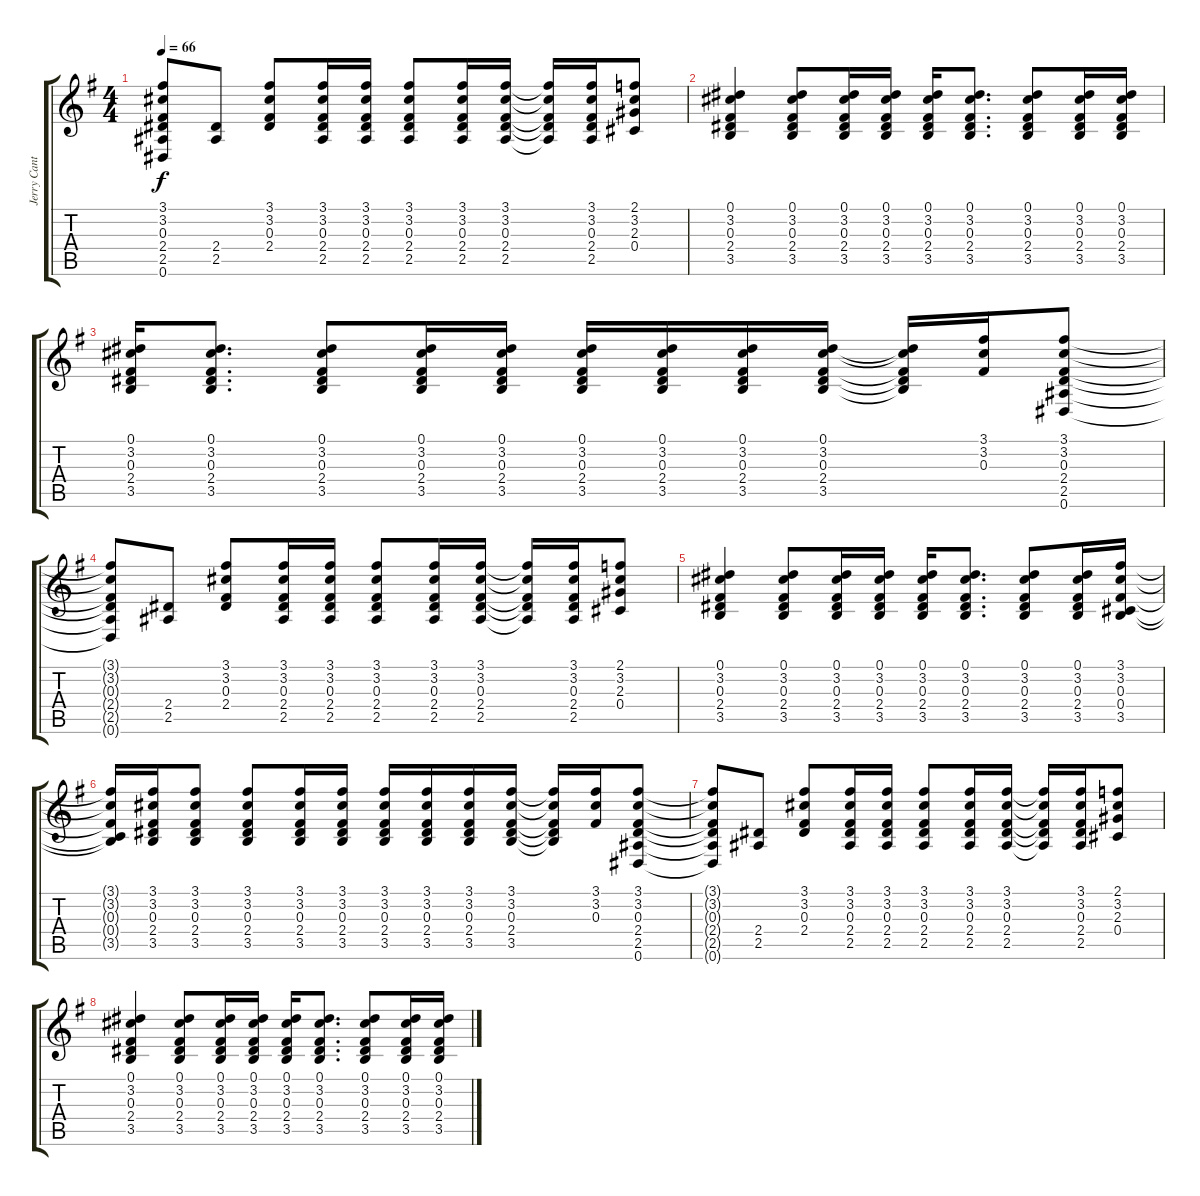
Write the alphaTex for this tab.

\track ("Jerry Cantrell - Guitar 1" "Jerry Cant") {instrument acousticguitarnylon}
\staff {score tabs}
\tuning (Eb4 Bb3 Gb3 Db3 Ab2 Eb2) {hide}
\ts (4 4)
\tempo 66
\clef g2
\ks eminor
(3.1{t} 3.2{t} 0.3{t} 2.4{t} 2.5{t} 0.6{t}).8{dy f} (2.4 2.5).8 (3.1 3.2 0.3 2.4).8 (3.1 3.2 0.3 2.4 2.5).16 (3.1 3.2 0.3 2.4 2.5).16 (3.1 3.2 0.3 2.4 2.5).8 (3.1 3.2 0.3 2.4 2.5).16 (3.1 3.2 0.3 2.4 2.5).16 (3.1{t} 3.2{t} 0.3{t} 2.4{t} 2.5{t}).16 (3.1 3.2 0.3 2.4 2.5).16 (2.1 3.2 2.3 0.4).8 |
(0.1 3.2 0.3 2.4 3.5).4 (0.1 3.2 0.3 2.4 3.5).8 (0.1 3.2 0.3 2.4 3.5).16 (0.1 3.2 0.3 2.4 3.5).16 (0.1 3.2 0.3 2.4 3.5).16 (0.1 3.2 0.3 2.4 3.5).8{d} (0.1 3.2 0.3 2.4 3.5).8 (0.1 3.2 0.3 2.4 3.5).16 (0.1 3.2 0.3 2.4 3.5).16 |
(0.1 3.2 0.3 2.4 3.5).16 (0.1 3.2 0.3 2.4 3.5).8{d} (0.1 3.2 0.3 2.4 3.5).8 (0.1 3.2 0.3 2.4 3.5).16 (0.1 3.2 0.3 2.4 3.5).16 (0.1 3.2 0.3 2.4 3.5).16 (0.1 3.2 0.3 2.4 3.5).16 (0.1 3.2 0.3 2.4 3.5).16 (0.1 3.2 0.3 2.4 3.5).16 (0.1{t} 3.2{t} 0.3{t} 2.4{t} 3.5{t}).16 (3.1 3.2 0.3).16 (3.1 3.2 0.3 2.4 2.5 0.6).8 |
(3.1{t} 3.2{t} 0.3{t} 2.4{t} 2.5{t} 0.6{t}).8 (2.4 2.5).8 (3.1 3.2 0.3 2.4).8 (3.1 3.2 0.3 2.4 2.5).16 (3.1 3.2 0.3 2.4 2.5).16 (3.1 3.2 0.3 2.4 2.5).8 (3.1 3.2 0.3 2.4 2.5).16 (3.1 3.2 0.3 2.4 2.5).16 (3.1{t} 3.2{t} 0.3{t} 2.4{t} 2.5{t}).16 (3.1 3.2 0.3 2.4 2.5).16 (2.1 3.2 2.3 0.4).8 |
(0.1 3.2 0.3 2.4 3.5).4 (0.1 3.2 0.3 2.4 3.5).8 (0.1 3.2 0.3 2.4 3.5).16 (0.1 3.2 0.3 2.4 3.5).16 (0.1 3.2 0.3 2.4 3.5).16 (0.1 3.2 0.3 2.4 3.5).8{d} (0.1 3.2 0.3 2.4 3.5).8 (0.1 3.2 0.3 2.4 3.5).16 (3.1 3.2 0.3 0.4 3.5).16 |
(3.1{t} 3.2{t} 0.3{t} 0.4{t} 3.5{t}).16 (3.1 3.2 0.3 2.4 3.5).16 (3.1 3.2 0.3 2.4 3.5).8 (3.1 3.2 0.3 2.4 3.5).8 (3.1 3.2 0.3 2.4 3.5).16 (3.1 3.2 0.3 2.4 3.5).16 (3.1 3.2 0.3 2.4 3.5).16 (3.1 3.2 0.3 2.4 3.5).16 (3.1 3.2 0.3 2.4 3.5).16 (3.1 3.2 0.3 2.4 3.5).16 (3.1{t} 3.2{t} 0.3{t} 2.4{t} 3.5{t}).16 (3.1 3.2 0.3).16 (3.1 3.2 0.3 2.4 2.5 0.6).8 |
(3.1{t} 3.2{t} 0.3{t} 2.4{t} 2.5{t} 0.6{t}).8 (2.4 2.5).8 (3.1 3.2 0.3 2.4).8 (3.1 3.2 0.3 2.4 2.5).16 (3.1 3.2 0.3 2.4 2.5).16 (3.1 3.2 0.3 2.4 2.5).8 (3.1 3.2 0.3 2.4 2.5).16 (3.1 3.2 0.3 2.4 2.5).16 (3.1{t} 3.2{t} 0.3{t} 2.4{t} 2.5{t}).16 (3.1 3.2 0.3 2.4 2.5).16 (2.1 3.2 2.3 0.4).8 |
(0.1 3.2 0.3 2.4 3.5).4 (0.1 3.2 0.3 2.4 3.5).8 (0.1 3.2 0.3 2.4 3.5).16 (0.1 3.2 0.3 2.4 3.5).16 (0.1 3.2 0.3 2.4 3.5).16 (0.1 3.2 0.3 2.4 3.5).8{d} (0.1 3.2 0.3 2.4 3.5).8 (0.1 3.2 0.3 2.4 3.5).16 (0.1 3.2 0.3 2.4 3.5).16
